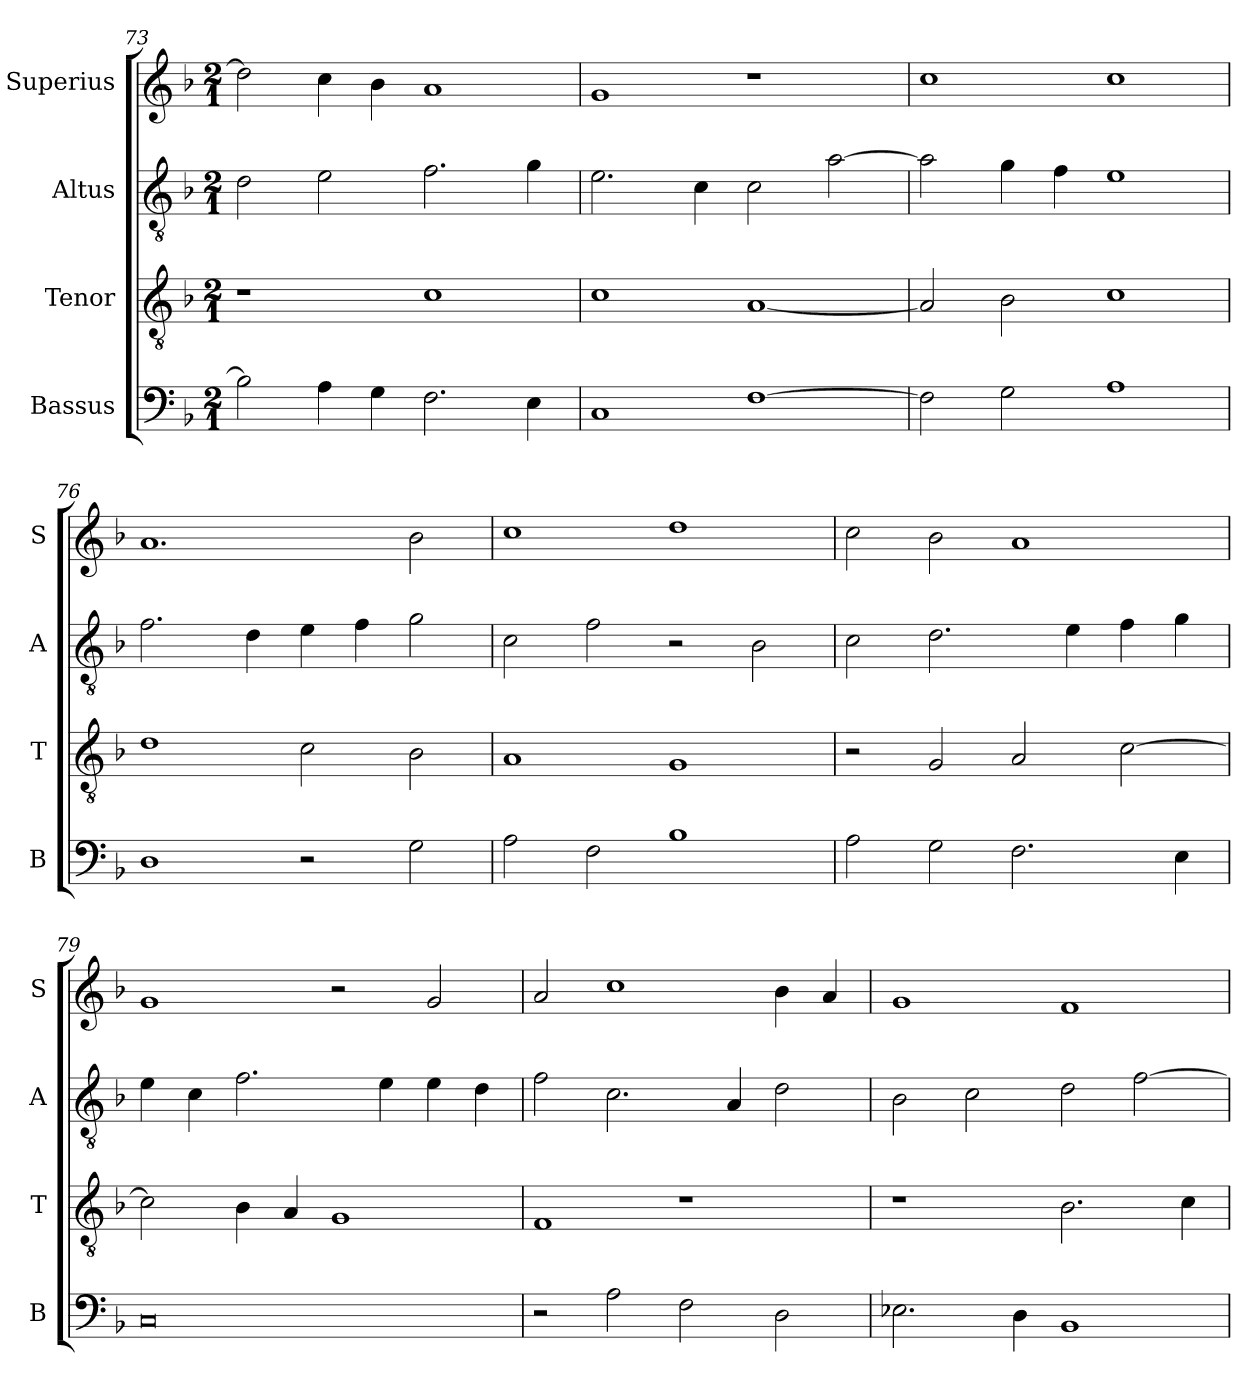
**kern	**kern	**kern	**kern
*part4	*part3	*part2	*part1
*staff4	*staff3	*staff2	*staff1
*I"Bassus	*I"Tenor	*I"Altus	*I"Superius
*I'B	*I'T	*I'A	*I'S
*clefF4	*clefGv2	*clefGv2	*clefG2
*k[b-]	*k[b-]	*k[b-]	*k[b-]
*M2/1	*M2/1	*M2/1	*M2/1
=73	=73	=73	=73
2B-\]	1r	2d\	2dd\]
4A\	.	2e\	4cc\
4G\	.	.	4b-\
2.F\	1c	2.f\	1a
4E\	.	4g\	.
=74	=74	=74	=74
1C	1c	2.e\	1g
.	.	4c\	.
[1F	[1A	2c\	1r
.	.	[2a\	.
=75	=75	=75	=75
2F\]	2A/]	2a\]	1cc
2G\	2B-\	4g\	.
.	.	4f\	.
1A	1c	1e	1cc
=76	=76	=76	=76
1D	1d	2.f\	1.a
.	.	4d\	.
2r	2c\	4e\	.
.	.	4f\	.
2G\	2B-\	2g\	2b-\
=77	=77	=77	=77
2A\	1A	2c\	1cc
2F\	.	2f\	.
1B-	1G	2r	1dd
.	.	2B-\	.
=78	=78	=78	=78
2A\	2r	2c\	2cc\
2G\	2G/	2.d\	2b-\
2.F\	2A/	.	1a
.	.	4e\	.
.	[2c\	4f\	.
4E\	.	4g\	.
=79	=79	=79	=79
0C	2c\]	4e\	1g
.	.	4c\	.
.	4B-\	2.f\	.
.	4A/	.	.
.	1G	.	2r
.	.	4e\	.
.	.	4e\	2g/
.	.	4d\	.
=80	=80	=80	=80
2r	1F	2f\	2a/
2A\	.	2.c\	1cc
2F\	1r	.	.
.	.	4A/	.
2D\	.	2d\	4b-\
.	.	.	4a/
=81	=81	=81	=81
2.E-X\	1r	2B-\	1g
.	.	2c\	.
4D\	.	.	.
1BB-	2.B-\	2d\	1f
.	.	[2f\	.
.	4c\	.	.
=	=	=	=
*-	*-	*-	*-
